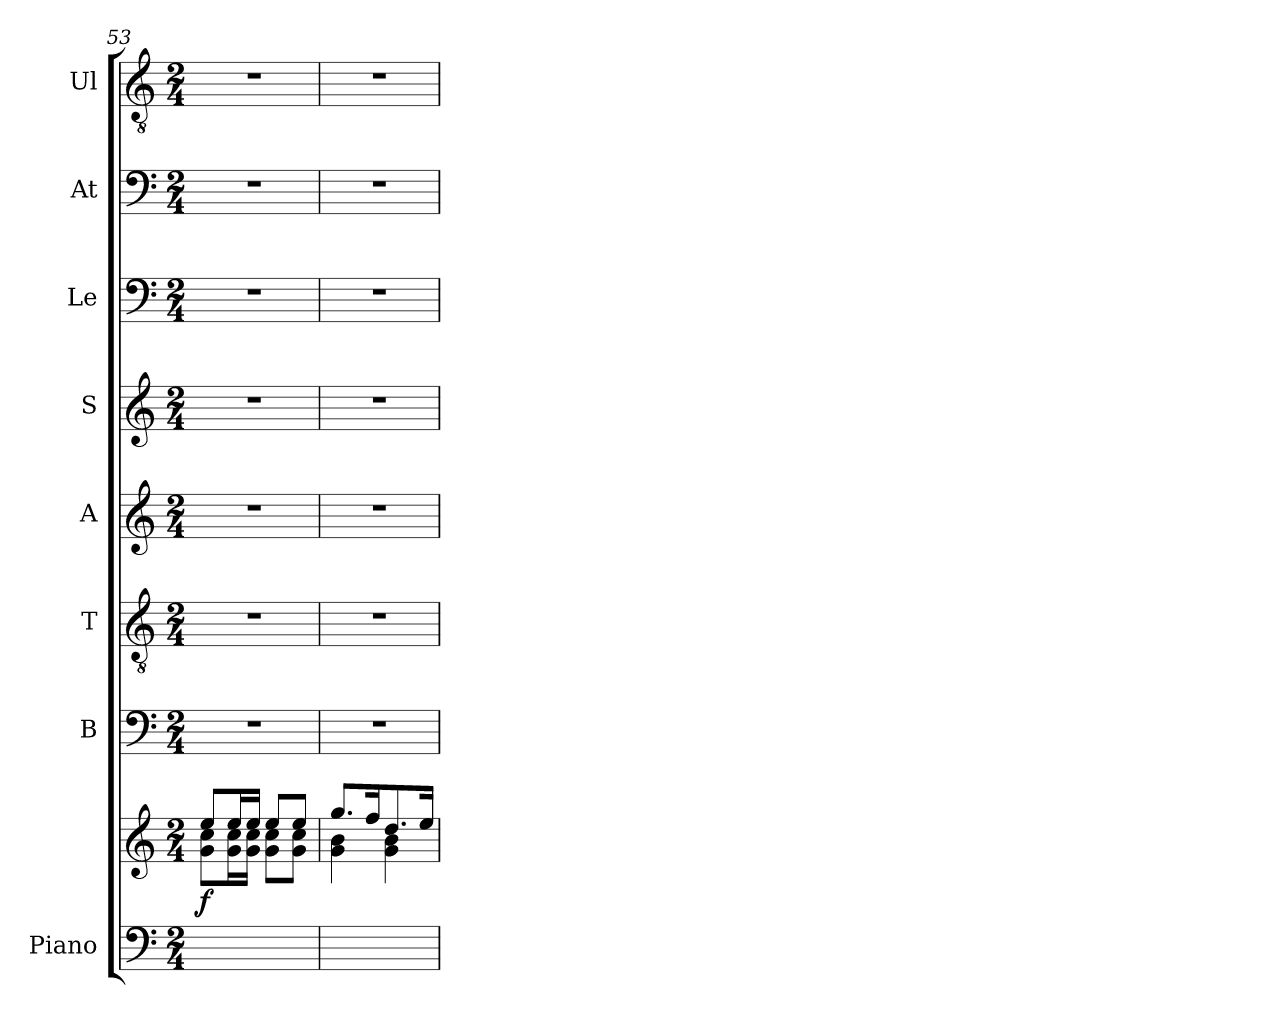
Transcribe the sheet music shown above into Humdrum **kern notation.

**kern	**kern	**dynam	**kern	**kern	**kern	**kern	**kern	**kern	**kern
*part8	*part8	*part8	*part7	*part6	*part5	*part4	*part3	*part2	*part1
*staff9	*staff8	*staff8/9	*staff7	*staff6	*staff5	*staff4	*staff3	*staff2	*staff1
*I"Piano	*	*	*I"B	*I"T	*I"A	*I"S	*I"Le	*I"At	*I"Ul
*I'Pno	*	*	*I'B	*I'T	*I'A	*I'S	*I'Le	*I'At	*I'Ul
*clefF4	*clefG2	*	*clefF4	*clefGv2	*clefG2	*clefG2	*clefF4	*clefF4	*clefGv2
*k[]	*k[]	*	*k[]	*k[]	*k[]	*k[]	*k[]	*k[]	*k[]
*M2/4	*M2/4	*	*M2/4	*M2/4	*M2/4	*M2/4	*M2/4	*M2/4	*M2/4
=53	=53	=53	=53	=53	=53	=53	=53	=53	=53
*	*^	*	*	*	*	*	*	*	*
!	!	!	!LO:DY:b	!	!	!	!	!	!	!
2ryy	8ee/L	8g\ 8cc\L	f	2r	2r	2r	2r	2r	2r	2r
.	16ee/L	16g\ 16cc\L	.	.	.	.	.	.	.	.
.	16ee/JJ	16g\ 16cc\JJ	.	.	.	.	.	.	.	.
.	8ee/L	8g\ 8cc\L	.	.	.	.	.	.	.	.
.	8ee/J	8g\ 8cc\J	.	.	.	.	.	.	.	.
=54	=54	=54	=54	=54	=54	=54	=54	=54	=54	=54
2ryy	8.gg/L	4g\ 4b\	.	2r	2r	2r	2r	2r	2r	2r
.	16ff/K	.	.	.	.	.	.	.	.	.
.	8.dd/	4g\ 4b\	.	.	.	.	.	.	.	.
.	16ee/Jk	.	.	.	.	.	.	.	.	.
*	*v	*v	*	*	*	*	*	*	*	*
=	=	=	=	=	=	=	=	=	=
*-	*-	*-	*-	*-	*-	*-	*-	*-	*-
